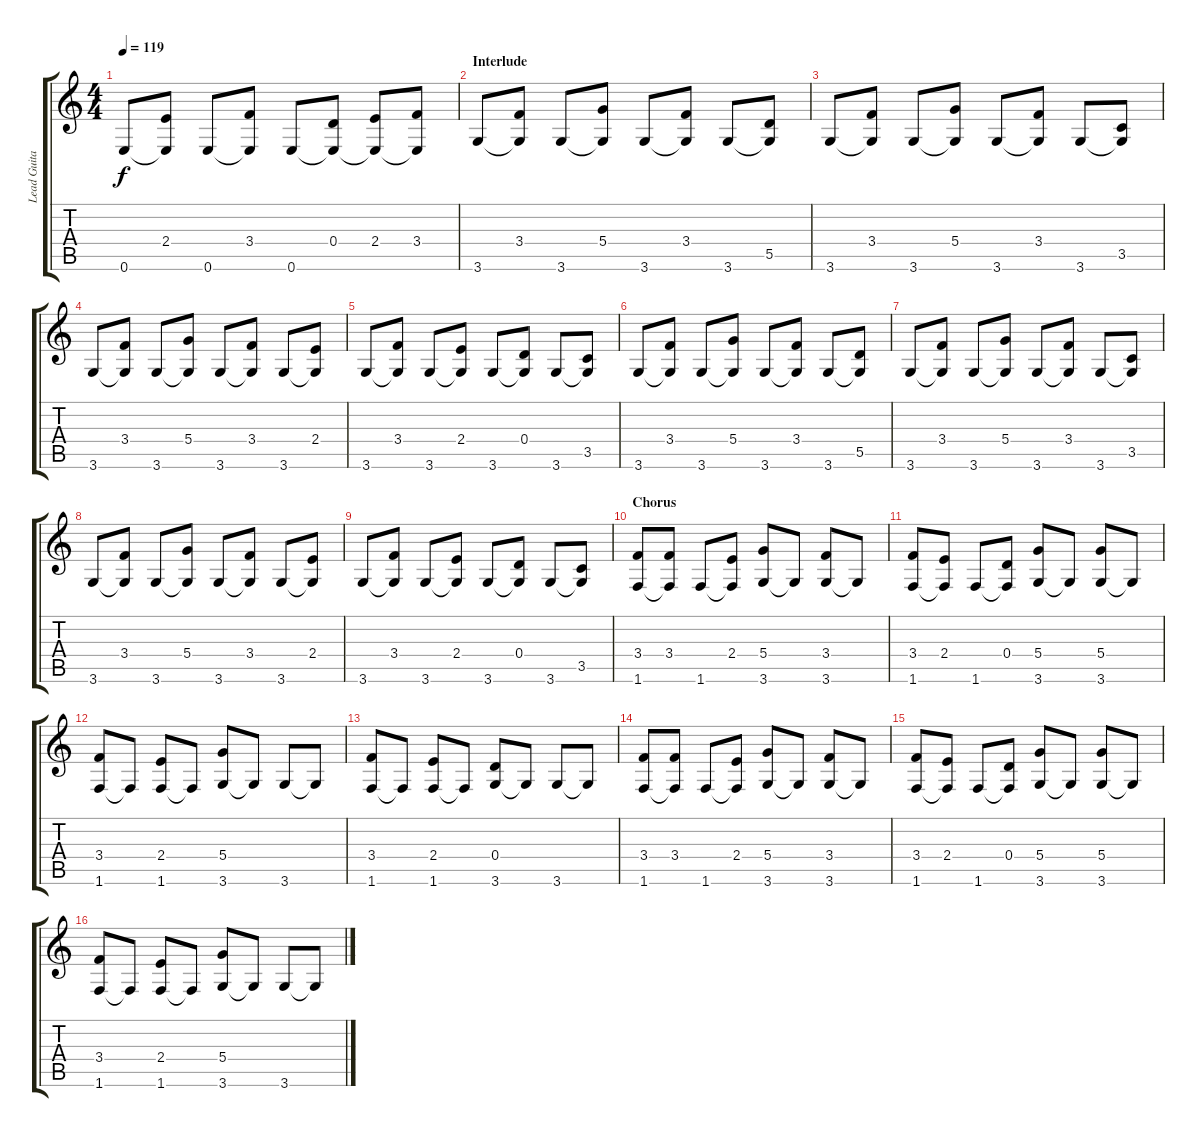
\track ("Lead Guitar" "Lead Guita") {instrument acousticguitarnylon}
\staff {score tabs}
\tuning (E4 B3 G3 D3 A2 E2) {hide}
\ts (4 4)
\tempo 119
\clef g2
\ks c
0.6.8{dy f} (2.4 0.6{t}).8 0.6.8 (3.4 0.6{t}).8 0.6.8 (0.4 0.6{t}).8 (2.4 0.6{t}).8 (3.4 0.6{t}).8 |
\section ("" "Interlude")
3.6.8 (3.4 3.6{t}).8 3.6.8 (5.4 3.6{t}).8 3.6.8 (3.4 3.6{t}).8 3.6.8 (5.5 3.6{t}).8 |
3.6.8 (3.4 3.6{t}).8 3.6.8 (5.4 3.6{t}).8 3.6.8 (3.4 3.6{t}).8 3.6.8 (3.5 3.6{t}).8 |
3.6.8 (3.4 3.6{t}).8 3.6.8 (5.4 3.6{t}).8 3.6.8 (3.4 3.6{t}).8 3.6.8 (2.4 3.6{t}).8 |
3.6.8 (3.4 3.6{t}).8 3.6.8 (2.4 3.6{t}).8 3.6.8 (0.4 3.6{t}).8 3.6.8 (3.5 3.6{t}).8 |
3.6.8 (3.4 3.6{t}).8 3.6.8 (5.4 3.6{t}).8 3.6.8 (3.4 3.6{t}).8 3.6.8 (5.5 3.6{t}).8 |
3.6.8 (3.4 3.6{t}).8 3.6.8 (5.4 3.6{t}).8 3.6.8 (3.4 3.6{t}).8 3.6.8 (3.5 3.6{t}).8 |
3.6.8 (3.4 3.6{t}).8 3.6.8 (5.4 3.6{t}).8 3.6.8 (3.4 3.6{t}).8 3.6.8 (2.4 3.6{t}).8 |
3.6.8 (3.4 3.6{t}).8 3.6.8 (2.4 3.6{t}).8 3.6.8 (0.4 3.6{t}).8 3.6.8 (3.5 3.6{t}).8 |
\section ("" "Chorus")
(3.4 1.6).8 (3.4 1.6{t}).8 1.6.8 (2.4 1.6{t}).8 (5.4 3.6).8 3.6{t}.8 (3.4 3.6).8 3.6{t}.8 |
(3.4 1.6).8 (2.4 1.6{t}).8 1.6.8 (0.4 1.6{t}).8 (5.4 3.6).8 3.6{t}.8 (5.4 3.6).8 3.6{t}.8 |
(3.4 1.6).8 1.6{t}.8 (2.4 1.6).8 1.6{t}.8 (5.4 3.6).8 3.6{t}.8 3.6.8 3.6{t}.8 |
(3.4 1.6).8 1.6{t}.8 (2.4 1.6).8 1.6{t}.8 (0.4 3.6).8 3.6{t}.8 3.6.8 3.6{t}.8 |
(3.4 1.6).8 (3.4 1.6{t}).8 1.6.8 (2.4 1.6{t}).8 (5.4 3.6).8 3.6{t}.8 (3.4 3.6).8 3.6{t}.8 |
(3.4 1.6).8 (2.4 1.6{t}).8 1.6.8 (0.4 1.6{t}).8 (5.4 3.6).8 3.6{t}.8 (5.4 3.6).8 3.6{t}.8 |
(3.4 1.6).8 1.6{t}.8 (2.4 1.6).8 1.6{t}.8 (5.4 3.6).8 3.6{t}.8 3.6.8 3.6{t}.8
